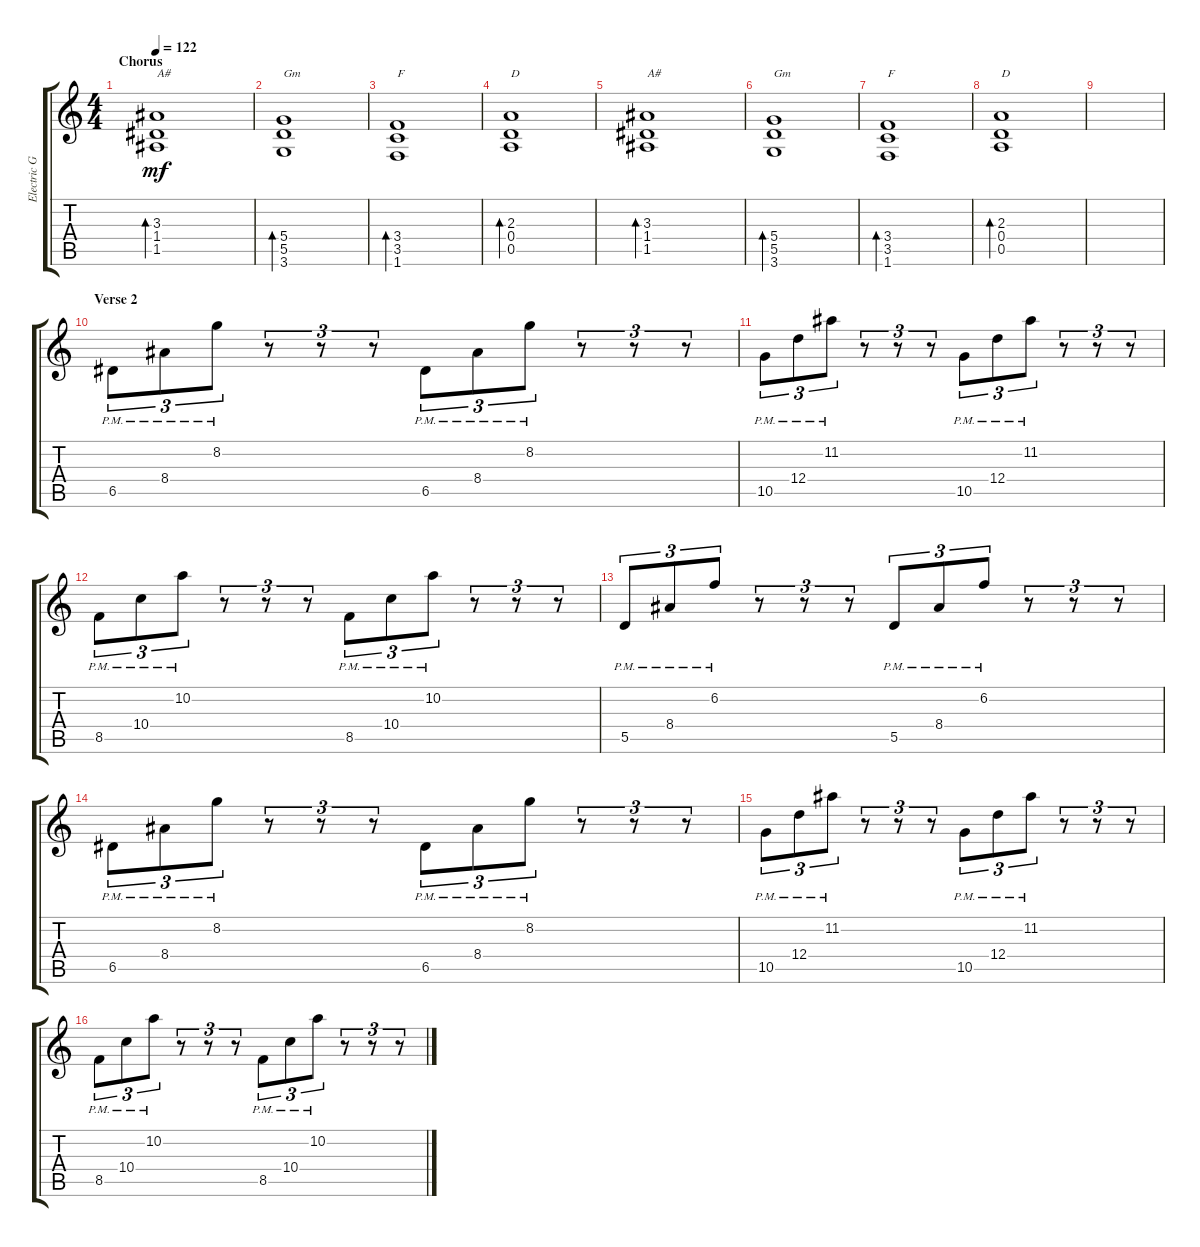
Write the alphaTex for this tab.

\track ("Electric Guitar" "Electric G") {instrument overdrivenguitar}
\staff {score tabs}
\tuning (E4 B3 G3 D3 A2 E2) {hide}
\ts (4 4)
\section ("" "Chorus")
\tempo 122
\clef g2
\ks c
(3.3 1.4 1.5).1{bd 30 txt "A#" dy mf} |
(5.4 5.5 3.6).1{bd 30 txt "Gm"} |
(3.4 3.5 1.6).1{bd 30 txt "F"} |
(2.3 0.4 0.5).1{bd 30 txt "D"} |
(3.3 1.4 1.5).1{bd 30 txt "A#"} |
(5.4 5.5 3.6).1{bd 30 txt "Gm"} |
(3.4 3.5 1.6).1{bd 30 txt "F"} |
(2.3 0.4 0.5).1{bd 30 txt "D"} |
|
\section ("" "Verse 2")
6.5{pm}.8{tu (3 2)} 8.4{pm}.8{tu (3 2)} 8.2{pm}.8{tu (3 2)} r.8{tu (3 2)} r.8{tu (3 2)} r.8{tu (3 2)} 6.5{pm}.8{tu (3 2)} 8.4{pm}.8{tu (3 2)} 8.2{pm}.8{tu (3 2)} r.8{tu (3 2)} r.8{tu (3 2)} r.8{tu (3 2)} |
10.5{pm}.8{tu (3 2)} 12.4{pm}.8{tu (3 2)} 11.2{pm}.8{tu (3 2)} r.8{tu (3 2)} r.8{tu (3 2)} r.8{tu (3 2)} 10.5{pm}.8{tu (3 2)} 12.4{pm}.8{tu (3 2)} 11.2{pm}.8{tu (3 2)} r.8{tu (3 2)} r.8{tu (3 2)} r.8{tu (3 2)} |
8.5{pm}.8{tu (3 2)} 10.4{pm}.8{tu (3 2)} 10.2{pm}.8{tu (3 2)} r.8{tu (3 2)} r.8{tu (3 2)} r.8{tu (3 2)} 8.5{pm}.8{tu (3 2)} 10.4{pm}.8{tu (3 2)} 10.2{pm}.8{tu (3 2)} r.8{tu (3 2)} r.8{tu (3 2)} r.8{tu (3 2)} |
5.5{pm}.8{tu (3 2)} 8.4{pm}.8{tu (3 2)} 6.2{pm}.8{tu (3 2)} r.8{tu (3 2)} r.8{tu (3 2)} r.8{tu (3 2)} 5.5{pm}.8{tu (3 2)} 8.4{pm}.8{tu (3 2)} 6.2{pm}.8{tu (3 2)} r.8{tu (3 2)} r.8{tu (3 2)} r.8{tu (3 2)} |
6.5{pm}.8{tu (3 2)} 8.4{pm}.8{tu (3 2)} 8.2{pm}.8{tu (3 2)} r.8{tu (3 2)} r.8{tu (3 2)} r.8{tu (3 2)} 6.5{pm}.8{tu (3 2)} 8.4{pm}.8{tu (3 2)} 8.2{pm}.8{tu (3 2)} r.8{tu (3 2)} r.8{tu (3 2)} r.8{tu (3 2)} |
10.5{pm}.8{tu (3 2)} 12.4{pm}.8{tu (3 2)} 11.2{pm}.8{tu (3 2)} r.8{tu (3 2)} r.8{tu (3 2)} r.8{tu (3 2)} 10.5{pm}.8{tu (3 2)} 12.4{pm}.8{tu (3 2)} 11.2{pm}.8{tu (3 2)} r.8{tu (3 2)} r.8{tu (3 2)} r.8{tu (3 2)} |
8.5{pm}.8{tu (3 2)} 10.4{pm}.8{tu (3 2)} 10.2{pm}.8{tu (3 2)} r.8{tu (3 2)} r.8{tu (3 2)} r.8{tu (3 2)} 8.5{pm}.8{tu (3 2)} 10.4{pm}.8{tu (3 2)} 10.2{pm}.8{tu (3 2)} r.8{tu (3 2)} r.8{tu (3 2)} r.8{tu (3 2)}
